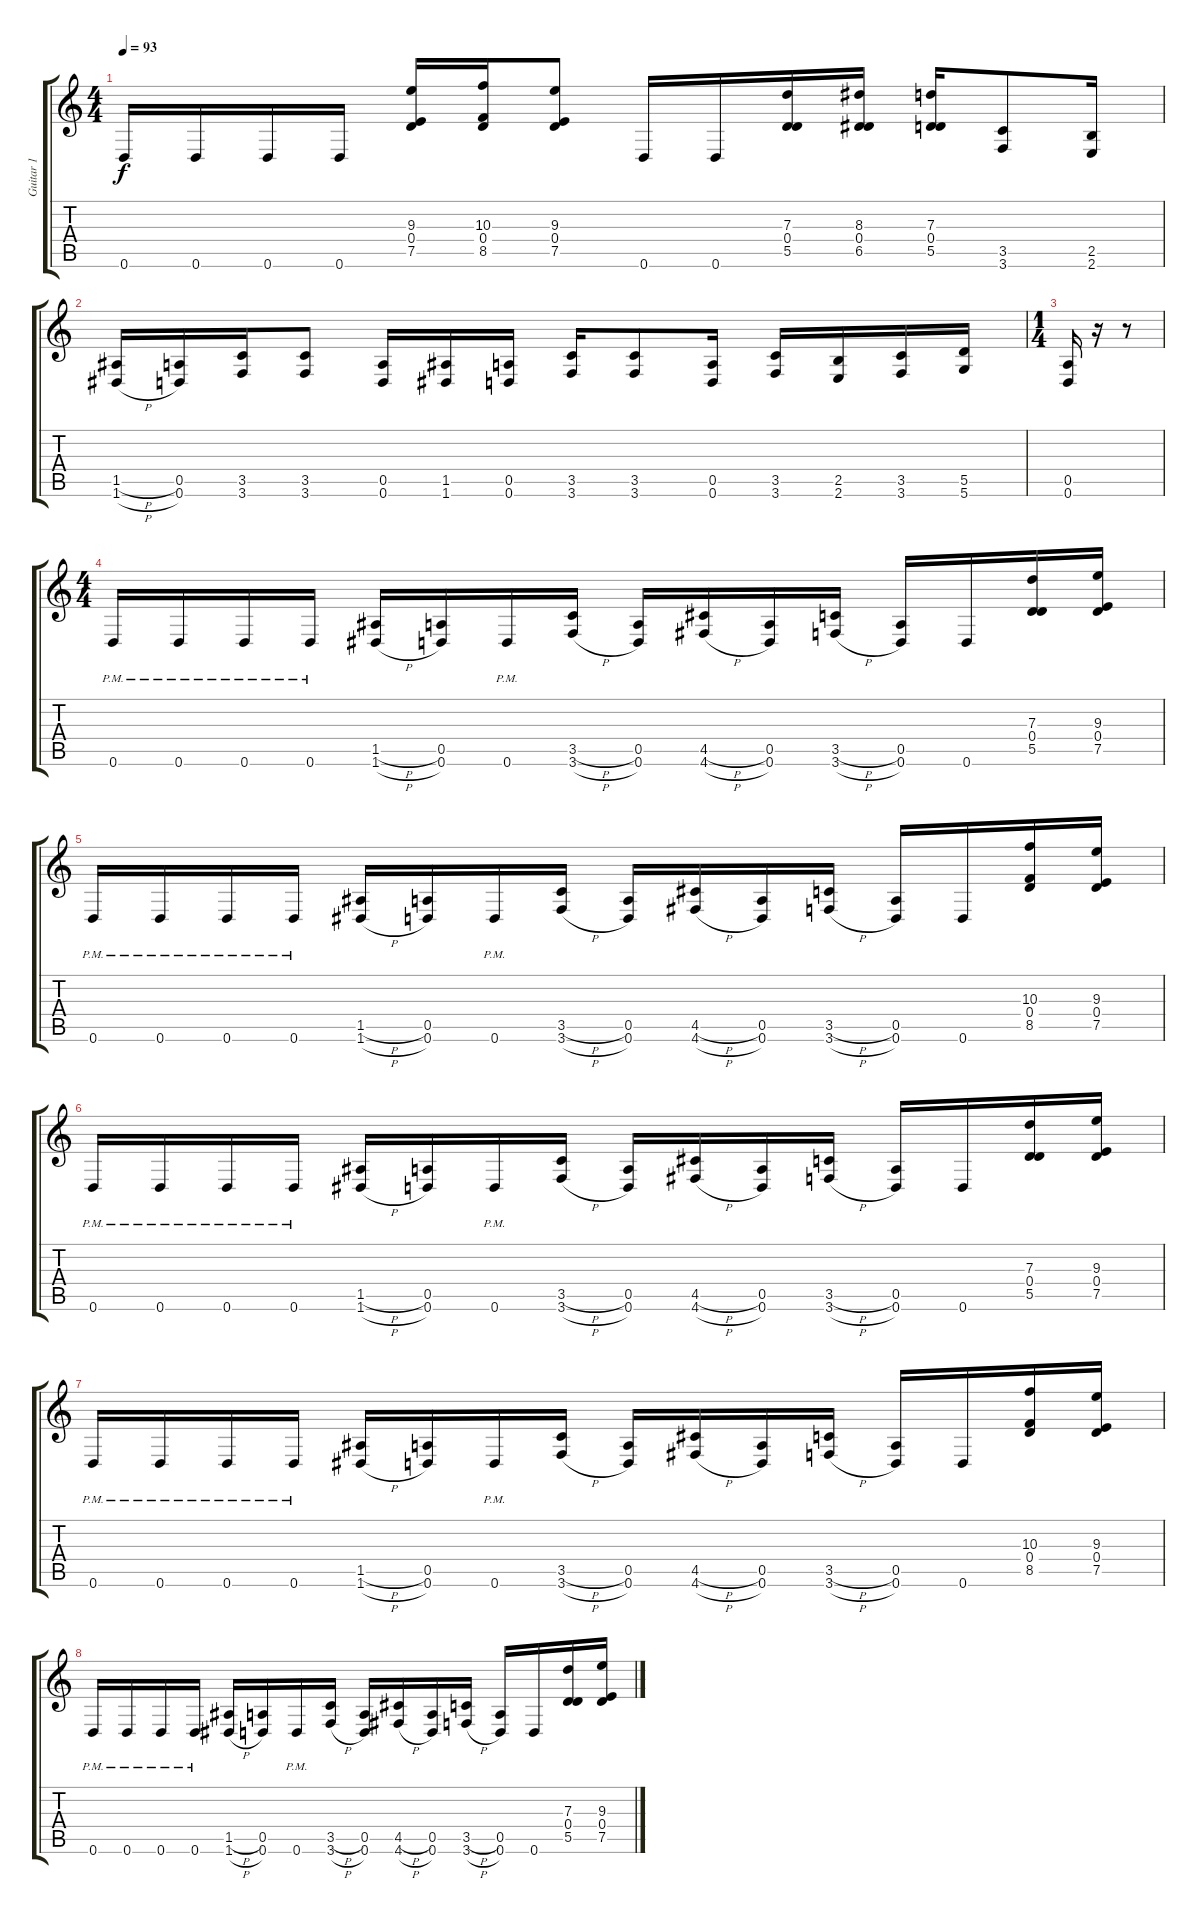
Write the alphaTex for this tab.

\track ("Guitar 1" "Guitar 1") {instrument distortionguitar}
\staff {score tabs}
\tuning (E4 B3 G3 D3 A2 D2) {hide}
\ts (4 4)
\tempo 93
\clef g2
\ks c
0.6.16{dy f} 0.6.16 0.6.16 0.6.16 (9.3 0.4 7.5).16 (10.3 0.4 8.5).16 (9.3 0.4 7.5).8 0.6.16 0.6.16 (7.3 0.4 5.5).16 (8.3 0.4 6.5).16 (7.3 0.4 5.5).16 (3.5 3.6).8 (2.5 2.6).16 |
(1.5{h} 1.6{h}).16 (0.5 0.6).16 (3.5 3.6).16 (3.5 3.6).8 (0.5 0.6).16 (1.5 1.6).16 (0.5 0.6).16 (3.5 3.6).16 (3.5 3.6).8 (0.5 0.6).16 (3.5 3.6).16 (2.5 2.6).16 (3.5 3.6).16 (5.5 5.6).16 |
\ts (1 4)
(0.5 0.6).16 r.16 r.8 |
\ts (4 4)
0.6{pm}.16 0.6{pm}.16 0.6{pm}.16 0.6{pm}.16 (1.5{h} 1.6{h}).16 (0.5 0.6).16 0.6{pm}.16 (3.5{h} 3.6{h}).16 (0.5 0.6).16 (4.5{h} 4.6{h}).16 (0.5 0.6).16 (3.5{h} 3.6{h}).16 (0.5 0.6).16 0.6.16 (7.3 0.4 5.5).16 (9.3 0.4 7.5).16 |
0.6{pm}.16 0.6{pm}.16 0.6{pm}.16 0.6{pm}.16 (1.5{h} 1.6{h}).16 (0.5 0.6).16 0.6{pm}.16 (3.5{h} 3.6{h}).16 (0.5 0.6).16 (4.5{h} 4.6{h}).16 (0.5 0.6).16 (3.5{h} 3.6{h}).16 (0.5 0.6).16 0.6.16 (10.3 0.4 8.5).16 (9.3 0.4 7.5).16 |
0.6{pm}.16 0.6{pm}.16 0.6{pm}.16 0.6{pm}.16 (1.5{h} 1.6{h}).16 (0.5 0.6).16 0.6{pm}.16 (3.5{h} 3.6{h}).16 (0.5 0.6).16 (4.5{h} 4.6{h}).16 (0.5 0.6).16 (3.5{h} 3.6{h}).16 (0.5 0.6).16 0.6.16 (7.3 0.4 5.5).16 (9.3 0.4 7.5).16 |
0.6{pm}.16 0.6{pm}.16 0.6{pm}.16 0.6{pm}.16 (1.5{h} 1.6{h}).16 (0.5 0.6).16 0.6{pm}.16 (3.5{h} 3.6{h}).16 (0.5 0.6).16 (4.5{h} 4.6{h}).16 (0.5 0.6).16 (3.5{h} 3.6{h}).16 (0.5 0.6).16 0.6.16 (10.3 0.4 8.5).16 (9.3 0.4 7.5).16 |
0.6{pm}.16 0.6{pm}.16 0.6{pm}.16 0.6{pm}.16 (1.5{h} 1.6{h}).16 (0.5 0.6).16 0.6{pm}.16 (3.5{h} 3.6{h}).16 (0.5 0.6).16 (4.5{h} 4.6{h}).16 (0.5 0.6).16 (3.5{h} 3.6{h}).16 (0.5 0.6).16 0.6.16 (7.3 0.4 5.5).16 (9.3 0.4 7.5).16
